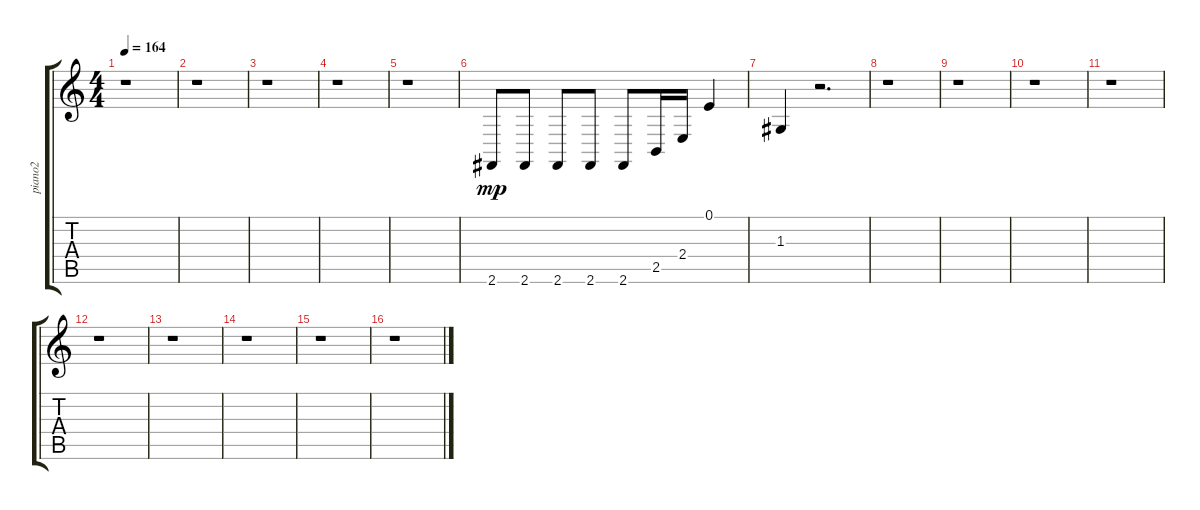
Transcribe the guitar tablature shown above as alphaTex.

\track ("piano2" "piano2") {instrument acousticgrandpiano}
\staff {score tabs}
\tuning (E4 B3 G3 D3 A2 E2) {hide}
\ts (4 4)
\tempo 164
\clef g2
\ks c
r.1{dy mp} |
r.1 |
r.1 |
r.1 |
r.1 |
2.6.8 2.6.8 2.6.8 2.6.8 2.6.8 2.5.16 2.4.16 0.1.4 |
1.3.4 r.2{d} |
r.1 |
r.1 |
r.1 |
r.1 |
r.1 |
r.1 |
r.1 |
r.1 |
r.1
